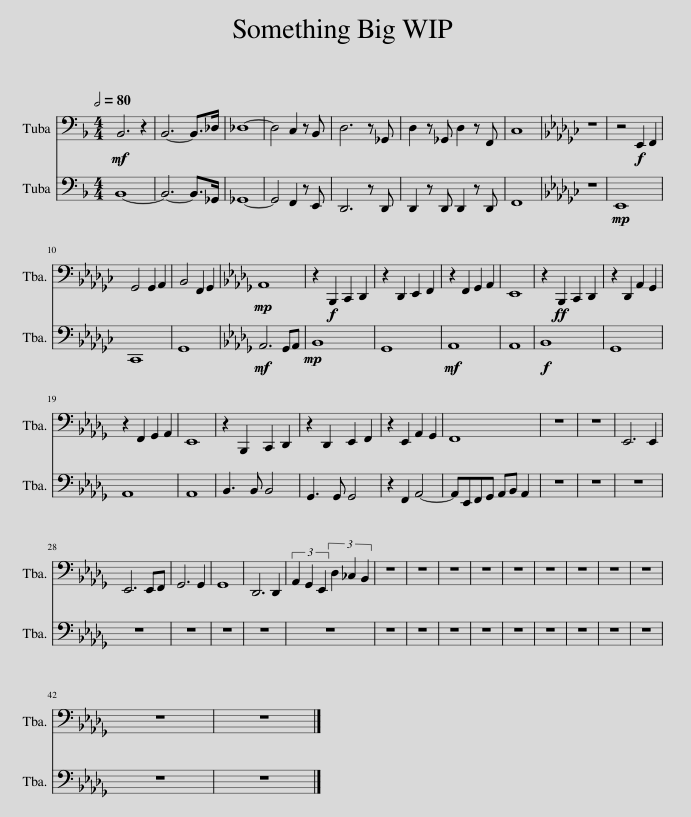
X:1
%%score 1 2
L:1/8
Q:1/2=80
M:4/4
I:linebreak $
K:F
V:1 bass
V:2 bass
V:1
!mf! B,,6 z2 | B,,6- B,,>_D, | _D,8- | D,4 C,2 z B,, | D,6 z _G,, | %5
 D,2 z _G,, D,2 z F,, | C,8 |[K:Gb] z8 | z4!f! E,,2 F,,2 |$ G,,4 G,,2 A,,2 | %10
 B,,4 F,,2 G,,2 |[K:Db]!mp! A,,8 | z2!f! B,,,2 C,,2 D,,2 | z2 D,,2 E,,2 F,,2 | z2 F,,2 G,,2 A,,2 | %15
 E,,8 | z2!ff! B,,,2 C,,2 D,,2 | z2 D,,2 A,,2 G,,2 |$ z2 F,,2 G,,2 A,,2 | E,,8 | %20
 z2 B,,,2 C,,2 D,,2 | z2 D,,2 E,,2 F,,2 | z2 E,,2 A,,2 G,,2 | F,,8 | z8 | %25
 z8 | E,,6 E,,2 |$ E,,6 E,,F,, | G,,6 G,,2 | G,,8 | %30
 D,,6 D,,2 | (3A,,2 G,,2 E,,2 (3D,2 _C,2 B,,2 | z8 | z8 | z8 | %35
 z8 | z8 | z8 | z8 | z8 | %40
 z8 |$ z8 | z8 |] %43
V:2
 B,,8- | B,,6- B,,>_G,, | _G,,8- | G,,4 F,,2 z E,, | D,,6 z D,, | %5
 D,,2 z D,, D,,2 z D,, | F,,8 |[K:Gb] z8 |!mp! E,,8 |$ C,,8 | %10
 G,,8 |[K:Db]!mf! A,,6 G,,A,, |!mp! B,,8 | G,,8 |!mf! A,,8 | %15
 A,,8 |!f! B,,8 | G,,8 |$ A,,8 | A,,8 | %20
 B,,3 B,, B,,4 | G,,3 G,, G,,4 | z2 F,,2 A,,4- | A,,E,,F,,G,, A,,B,, A,,2 | z8 | %25
 z8 | z8 |$ z8 | z8 | z8 | %30
 z8 | z8 | z8 | z8 | z8 | %35
 z8 | z8 | z8 | z8 | z8 | %40
 z8 |$ z8 | z8 |] %43
